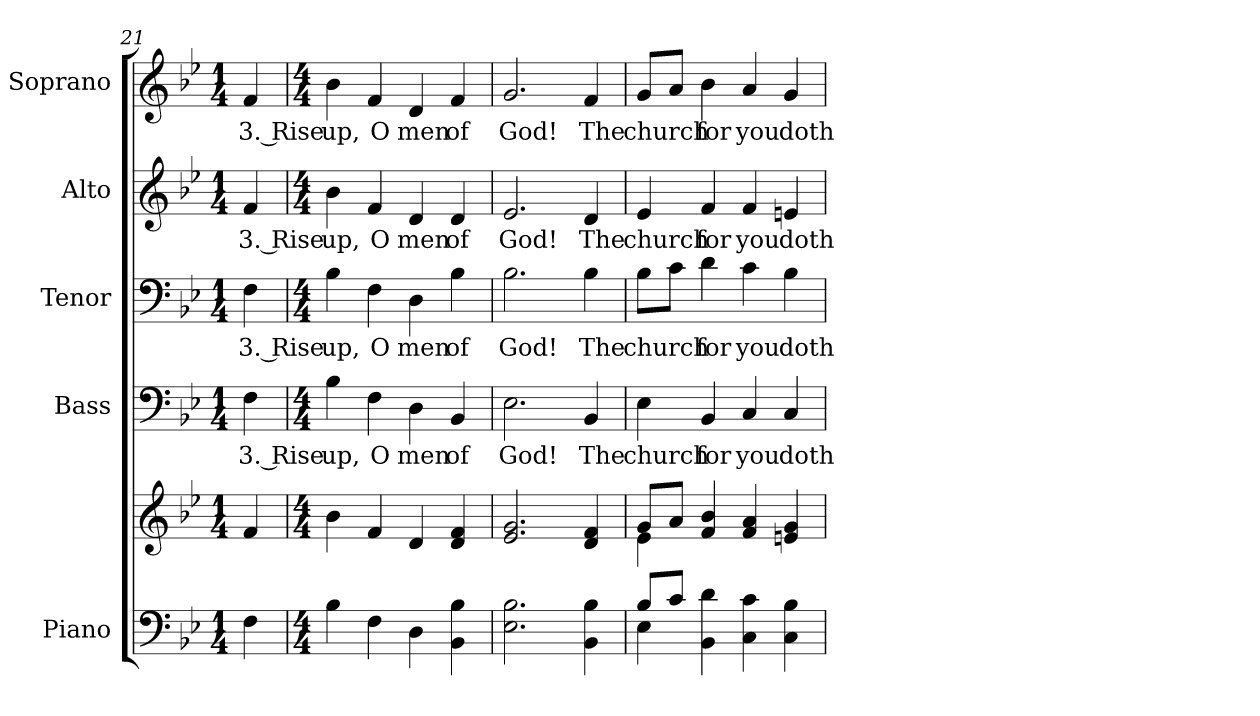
**kern	**kern	**kern	**text	**kern	**text	**kern	**text	**kern	**text
*part5	*part5	*part4	*part4	*part3	*part3	*part2	*part2	*part1	*part1
*staff6	*staff5	*staff4	*staff4	*staff3	*staff3	*staff2	*staff2	*staff1	*staff1
*I"Piano	*	*I"Bass	*	*I"Tenor	*	*I"Alto	*	*I"Soprano	*
*I'Pno.	*	*I'B.	*	*I'T.	*	*I'A.	*	*I'S.	*
*clefF4	*clefG2	*clefF4	*	*clefF4	*	*clefG2	*	*clefG2	*
*k[b-e-]	*k[b-e-]	*k[b-e-]	*	*k[b-e-]	*	*k[b-e-]	*	*k[b-e-]	*
*B-:	*B-:	*B-:	*	*B-:	*	*B-:	*	*B-:	*
*M1/4	*M1/4	*M1/4	*	*M1/4	*	*M1/4	*	*M1/4	*
=21	=21	=21	=21	=21	=21	=21	=21	=21	=21
!	!	!	!LO:LY:b:color=#000000	!	!	!	!	!	!
!	!	!	!	!	!LO:LY:b:color=#000000	!	!	!	!
!	!	!	!	!	!	!	!LO:LY:b:color=#000000	!	!
!	!	!	!	!	!	!	!	!	!LO:LY:b:color=#000000
4Fi\	4fi/	4Fi\	3. Rise	4Fi\	3. Rise	4fi/	3. Rise	4fi/	3. Rise
!!LO:PB:g=z
=22	=22	=22	=22	=22	=22	=22	=22	=22	=22
*M4/4	*M4/4	*M4/4	*	*M4/4	*	*M4/4	*	*M4/4	*
!	!	!	!LO:LY:b:color=#000000	!	!	!	!	!	!
!	!	!	!	!	!LO:LY:b:color=#000000	!	!	!	!
!	!	!	!	!	!	!	!LO:LY:b:color=#000000	!	!
!	!	!	!	!	!	!	!	!	!LO:LY:b:color=#000000
4B-i\	4b-i\	4B-i\	up,	4B-i\	up,	4b-i\	up,	4b-i\	up,
!	!	!	!LO:LY:b:color=#000000	!	!	!	!	!	!
!	!	!	!	!	!LO:LY:b:color=#000000	!	!	!	!
!	!	!	!	!	!	!	!LO:LY:b:color=#000000	!	!
!	!	!	!	!	!	!	!	!	!LO:LY:b:color=#000000
4Fi\	4fi/	4Fi\	O	4Fi\	O	4fi/	O	4fi/	O
!	!	!	!LO:LY:b:color=#000000	!	!	!	!	!	!
!	!	!	!	!	!LO:LY:b:color=#000000	!	!	!	!
!	!	!	!	!	!	!	!LO:LY:b:color=#000000	!	!
!	!	!	!	!	!	!	!	!	!LO:LY:b:color=#000000
4Di\	4di/	4Di\	men	4Di\	men	4di/	men	4di/	men
!	!	!	!LO:LY:b:color=#000000	!	!	!	!	!	!
!	!	!	!	!	!LO:LY:b:color=#000000	!	!	!	!
!	!	!	!	!	!	!	!LO:LY:b:color=#000000	!	!
!	!	!	!	!	!	!	!	!	!LO:LY:b:color=#000000
4BB-i\ 4B-i	4di/ 4fi	4BB-i/	of	4B-i\	of	4di/	of	4fi/	of
=23	=23	=23	=23	=23	=23	=23	=23	=23	=23
!	!	!	!LO:LY:b:color=#000000	!	!	!	!	!	!
!	!	!	!	!	!LO:LY:b:color=#000000	!	!	!	!
!	!	!	!	!	!	!	!LO:LY:b:color=#000000	!	!
!	!	!	!	!	!	!	!	!	!LO:LY:b:color=#000000
2.E-i\ 2.B-i	2.e-i/ 2.gi	2.E-i\	God!	2.B-i\	God!	2.e-i/	God!	2.gi/	God!
!	!	!	!LO:LY:b:color=#000000	!	!	!	!	!	!
!	!	!	!	!	!LO:LY:b:color=#000000	!	!	!	!
!	!	!	!	!	!	!	!LO:LY:b:color=#000000	!	!
!	!	!	!	!	!	!	!	!	!LO:LY:b:color=#000000
4BB-i\ 4B-i	4di/ 4fi	4BB-i/	The	4B-i\	The	4di/	The	4fi/	The
=24	=24	=24	=24	=24	=24	=24	=24	=24	=24
*^	*^	*	*	*	*	*	*	*	*
!	!	!	!	!	!LO:LY:b:color=#000000	!	!	!	!	!	!
!	!	!	!	!	!	!	!LO:LY:b:color=#000000	!	!	!	!
!	!	!	!	!	!	!	!	!	!LO:LY:b:color=#000000	!	!
!	!	!	!	!	!	!	!	!	!	!	!LO:LY:b:color=#000000
8B-i/L	4E-i\	8gi/L	4e-i\	4E-i\	church	8B-i\L	church	4e-i/	church	8gi/L	church
8ci/J	.	8ai/J	.	.	.	8ci\J	.	.	.	8ai/J	.
!	!	!	!	!	!LO:LY:b:color=#000000	!	!	!	!	!	!
!	!	!	!	!	!	!	!LO:LY:b:color=#000000	!	!	!	!
!	!	!	!	!	!	!	!	!	!LO:LY:b:color=#000000	!	!
!	!	!	!	!	!	!	!	!	!	!	!LO:LY:b:color=#000000
4BB-i\ 4di	4ryy	4fi/ 4b-i	4ryy	4BB-i/	for	4di\	for	4fi/	for	4b-i\	for
!	!	!	!	!	!LO:LY:b:color=#000000	!	!	!	!	!	!
!	!	!	!	!	!	!	!LO:LY:b:color=#000000	!	!	!	!
!	!	!	!	!	!	!	!	!	!LO:LY:b:color=#000000	!	!
!	!	!	!	!	!	!	!	!	!	!	!LO:LY:b:color=#000000
4Ci\ 4ci	2ryy	4fi/ 4ai	2ryy	4Ci/	you	4ci\	you	4fi/	you	4ai/	you
!	!	!	!	!	!LO:LY:b:color=#000000	!	!	!	!	!	!
!	!	!	!	!	!	!	!LO:LY:b:color=#000000	!	!	!	!
!	!	!	!	!	!	!	!	!	!LO:LY:b:color=#000000	!	!
!	!	!	!	!	!	!	!	!	!	!	!LO:LY:b:color=#000000
4Ci\ 4B-i	.	4eni/ 4gi	.	4Ci/	doth	4B-i\	doth	4eni/	doth	4gi/	doth
*v	*v	*	*	*	*	*	*	*	*	*	*
*	*v	*v	*	*	*	*	*	*	*	*
=	=	=	=	=	=	=	=	=	=
*-	*-	*-	*-	*-	*-	*-	*-	*-	*-
